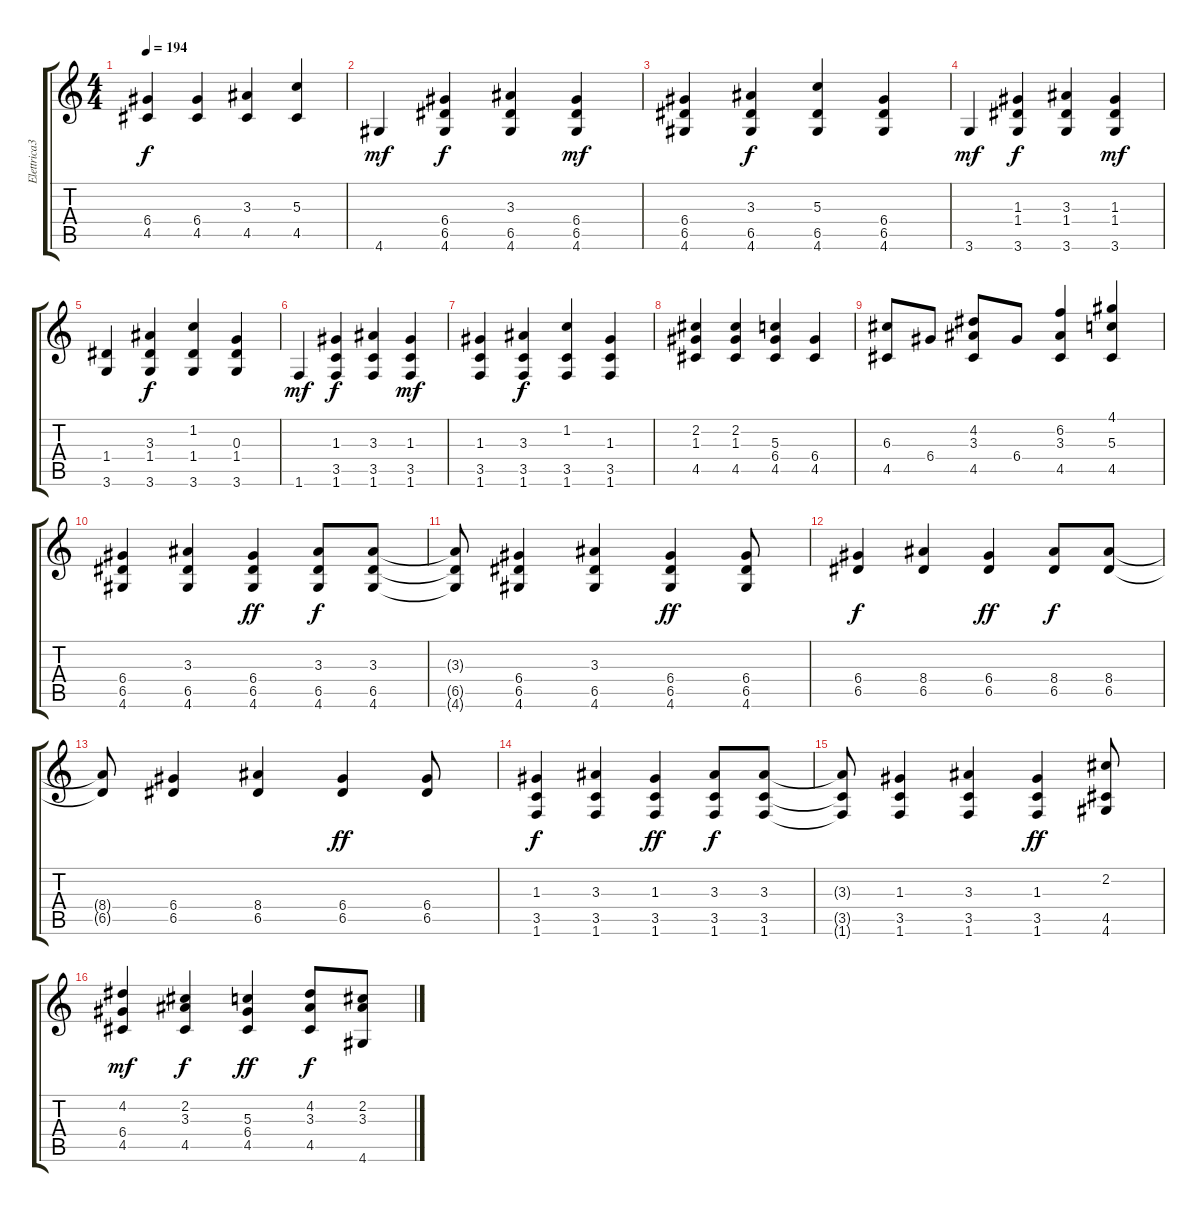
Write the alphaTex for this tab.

\track ("Elettrica3(Ka)" "Elettrica3") {instrument distortionguitar}
\staff {score tabs}
\tuning (E4 B3 G3 D3 A2 E2) {hide}
\ts (4 4)
\tempo 194
\clef g2
\ks c
(6.4 4.5).4{dy f} (6.4 4.5).4 (3.3 4.5).4 (5.3 4.5).4 |
4.6.4{dy mf} (6.4 6.5 4.6).4{dy f} (3.3 6.5 4.6).4 (6.4 6.5 4.6).4{dy mf} |
(6.4 6.5 4.6).4 (3.3 6.5 4.6).4{dy f} (5.3 6.5 4.6).4 (6.4 6.5 4.6).4 |
3.6.4{dy mf} (1.3 1.4 3.6).4{dy f} (3.3 1.4 3.6).4 (1.3 1.4 3.6).4{dy mf} |
(1.4 3.6).4 (3.3 1.4 3.6).4{dy f} (1.2 1.4 3.6).4 (0.3 1.4 3.6).4 |
1.6.4{dy mf} (1.3 3.5 1.6).4{dy f} (3.3 3.5 1.6).4 (1.3 3.5 1.6).4{dy mf} |
(1.3 3.5 1.6).4 (3.3 3.5 1.6).4{dy f} (1.2 3.5 1.6).4 (1.3 3.5 1.6).4 |
(2.2 1.3 4.5).4 (2.2 1.3 4.5).4 (5.3 6.4 4.5).4 (6.4 4.5).4 |
(6.3 4.5).8 6.4.8 (4.2 3.3 4.5).8 6.4.8 (6.2 3.3 4.5).4 (4.1 5.3 4.5).4 |
(6.4 6.5 4.6).4 (3.3 6.5 4.6).4 (6.4 6.5 4.6).4{dy ff} (3.3 6.5 4.6).8{dy f} (3.3 6.5 4.6).8 |
(3.3{t} 6.5{t} 4.6{t}).8 (6.4 6.5 4.6).4 (3.3 6.5 4.6).4 (6.4 6.5 4.6).4{dy ff} (6.4 6.5 4.6).8 |
(6.4 6.5).4{dy f} (8.4 6.5).4 (6.4 6.5).4{dy ff} (8.4 6.5).8{dy f} (8.4 6.5).8 |
(8.4{t} 6.5{t}).8 (6.4 6.5).4 (8.4 6.5).4 (6.4 6.5).4{dy ff} (6.4 6.5).8 |
(1.3 3.5 1.6).4{dy f} (3.3 3.5 1.6).4 (1.3 3.5 1.6).4{dy ff} (3.3 3.5 1.6).8{dy f} (3.3 3.5 1.6).8 |
(3.3{t} 3.5{t} 1.6{t}).8 (1.3 3.5 1.6).4 (3.3 3.5 1.6).4 (1.3 3.5 1.6).4{dy ff} (2.2 4.5 4.6).8 |
(4.2 6.4 4.5).4{dy mf} (2.2 3.3 4.5).4{dy f} (5.3 6.4 4.5).4{dy ff} (4.2 3.3 4.5).8{dy f} (2.2 3.3 4.6).8
